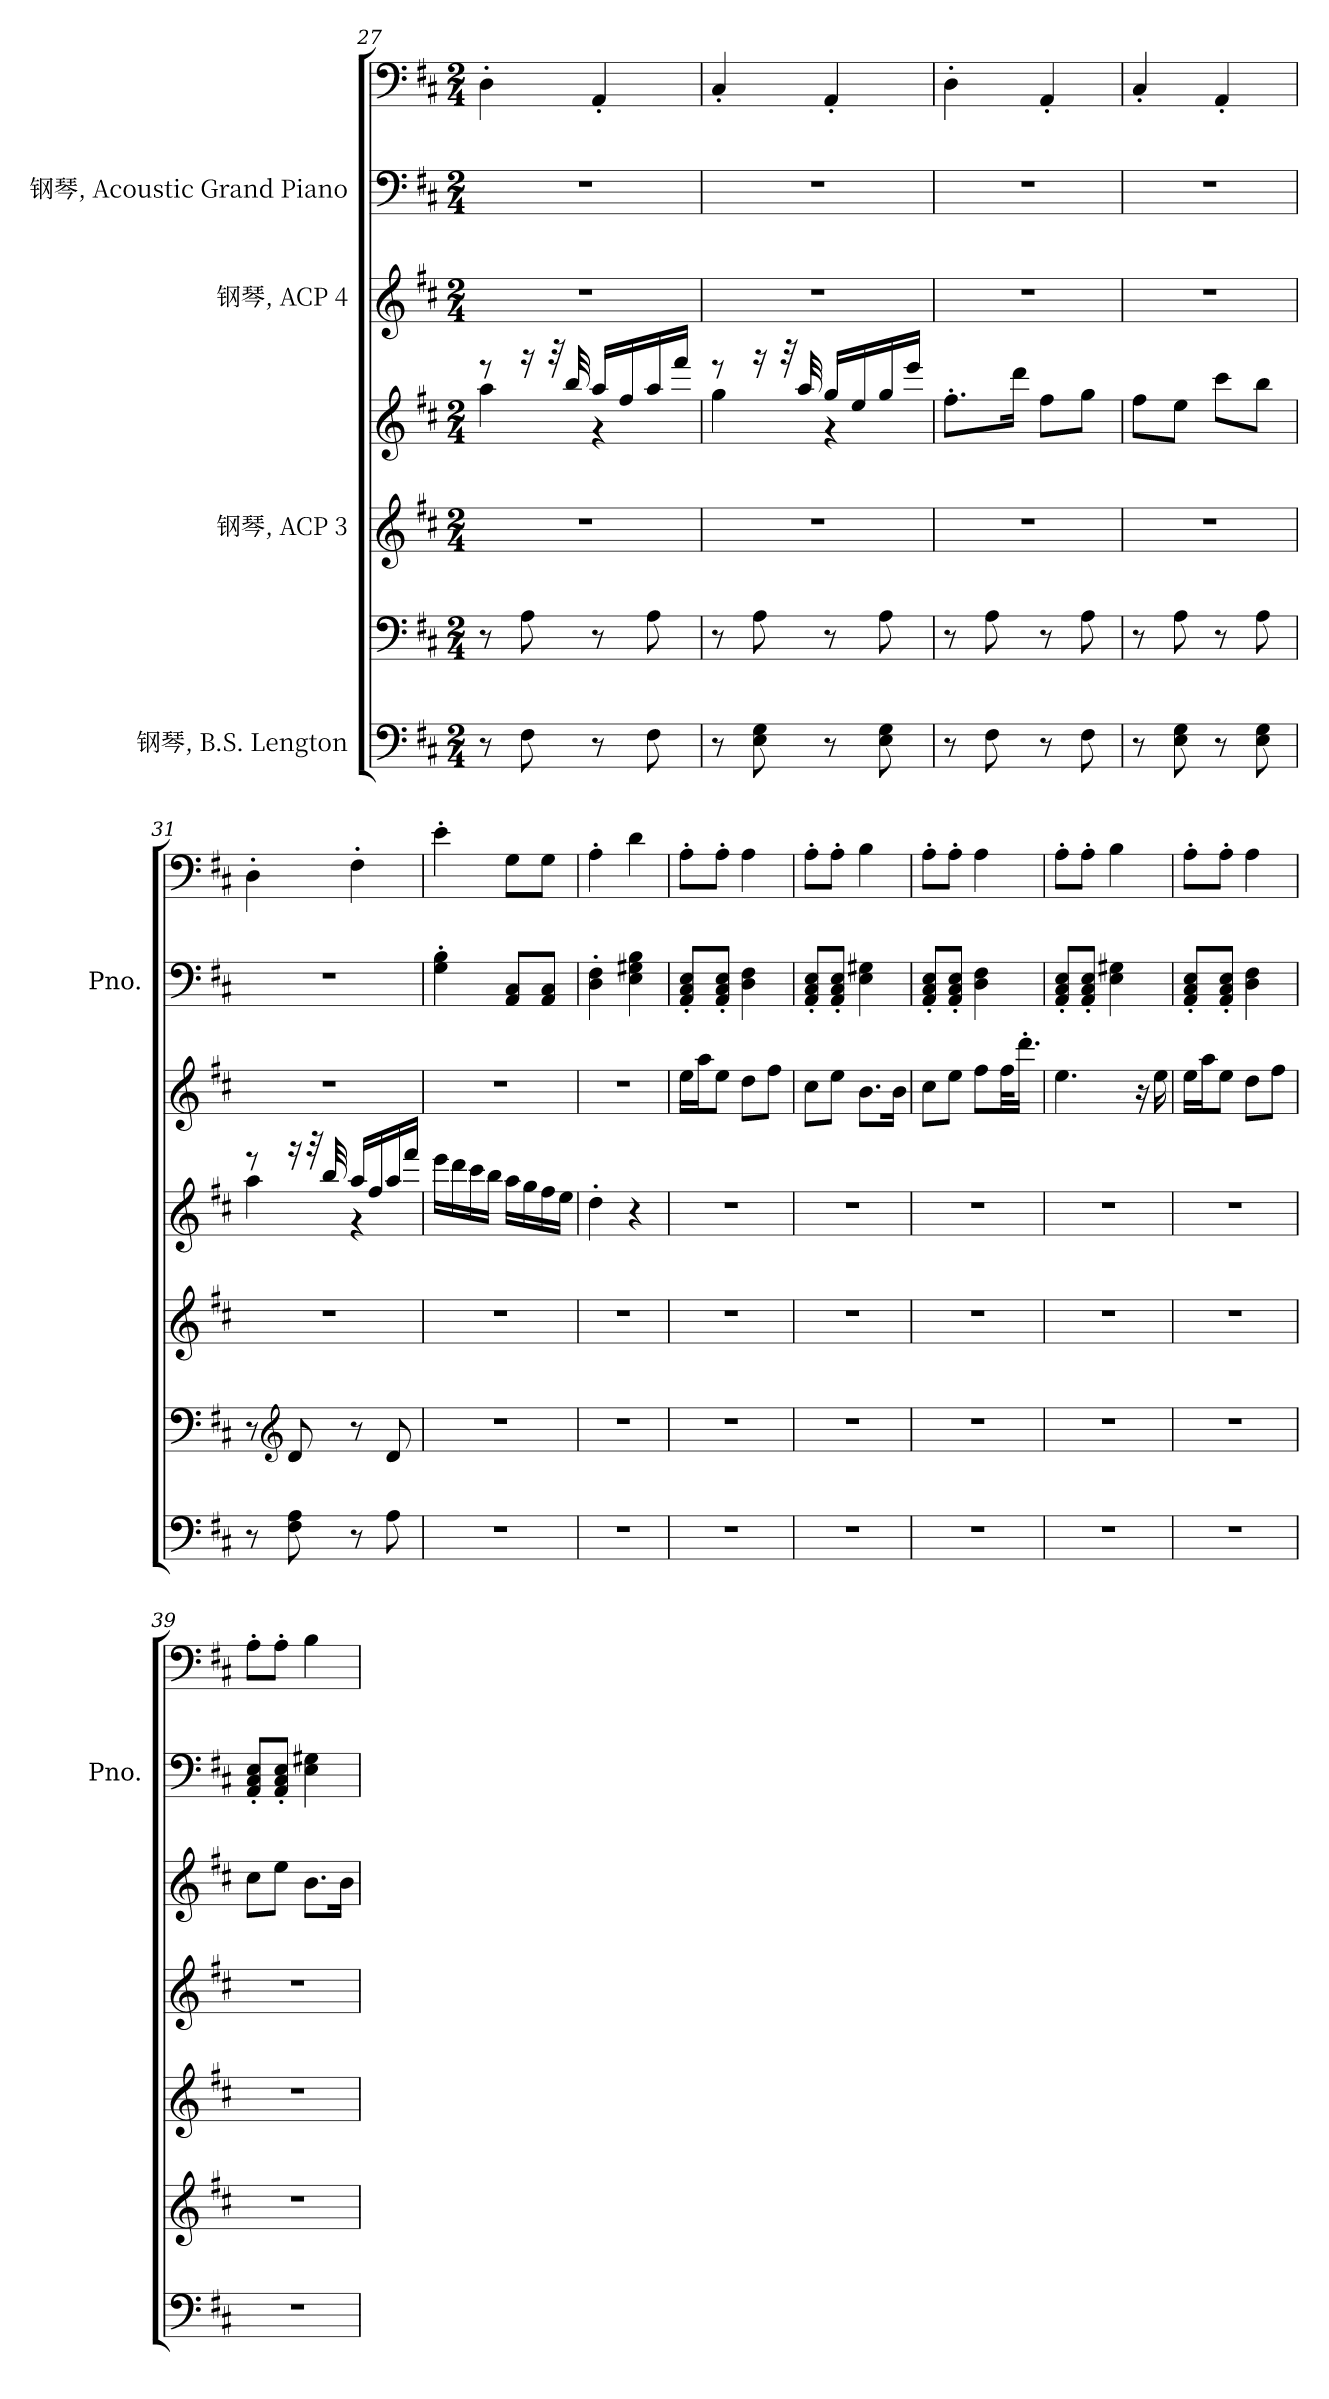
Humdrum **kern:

**kern	**kern	**kern	**kern	**kern	**kern	**kern
*part4	*part4	*part3	*part3	*part2	*part1	*part1
*staff7	*staff6	*staff5	*staff4	*staff3	*staff2	*staff1
*I"钢琴, B.S. Lengton	*	*I"钢琴, ACP 3	*	*I"钢琴, ACP 4	*I"钢琴, Acoustic Grand Piano	*
*	*	*	*	*	*I'Pno.	*
*clefF4	*clefF4	*clefG2	*clefG2	*clefG2	*clefF4	*clefF4
*k[f#c#]	*k[f#c#]	*k[f#c#]	*k[f#c#]	*k[f#c#]	*k[f#c#]	*k[f#c#]
*M2/4	*M2/4	*M2/4	*M2/4	*M2/4	*M2/4	*M2/4
=27	=27	=27	=27	=27	=27	=27
*	*	*	*^	*	*	*
8r	8r	2r	8r	4aa\	2r	2r	4D'\
8F#\	8A\	.	16r	.	.	.	.
.	.	.	32r	.	.	.	.
.	.	.	32bb/	.	.	.	.
8r	8r	.	16aa/LL	4r	.	.	4AA'/
.	.	.	16ff#/	.	.	.	.
8F#\	8A\	.	16aa/	.	.	.	.
.	.	.	16fff#/JJ	.	.	.	.
!!LO:PB:g=z
=28	=28	=28	=28	=28	=28	=28	=28
8r	8r	2r	8r	4gg\	2r	2r	4C#'/
8E\ 8G\	8A\	.	16r	.	.	.	.
.	.	.	32r	.	.	.	.
.	.	.	32aa/	.	.	.	.
8r	8r	.	16gg/LL	4r	.	.	4AA'/
.	.	.	16ee/	.	.	.	.
8E\ 8G\	8A\	.	16gg/	.	.	.	.
.	.	.	16eee/JJ	.	.	.	.
*	*	*	*v	*v	*	*	*
=29	=29	=29	=29	=29	=29	=29
8r	8r	2r	8.ff#'\L	2r	2r	4D'\
8F#\	8A\	.	.	.	.	.
.	.	.	16ddd\Jk	.	.	.
8r	8r	.	8ff#\L	.	.	4AA'/
8F#\	8A\	.	8gg\J	.	.	.
=30	=30	=30	=30	=30	=30	=30
8r	8r	2r	8ff#\L	2r	2r	4C#'/
8E\ 8G\	8A\	.	8ee\J	.	.	.
8r	8r	.	8ccc#\L	.	.	4AA'/
8E\ 8G\	8A\	.	8bb\J	.	.	.
=31	=31	=31	=31	=31	=31	=31
*	*	*	*^	*	*	*
8r	8r	2r	8r	4aa\	2r	2r	4D'\
*	*clefG2	*	*	*	*	*	*
8F#\ 8A\	8d/	.	16r	.	.	.	.
.	.	.	32r	.	.	.	.
.	.	.	32bb/	.	.	.	.
8r	8r	.	16aa/LL	4r	.	.	4F#'\
.	.	.	16ff#/	.	.	.	.
8A\	8d/	.	16aa/	.	.	.	.
.	.	.	16fff#/JJ	.	.	.	.
*	*	*	*v	*v	*	*	*
=32	=32	=32	=32	=32	=32	=32
2r	2r	2r	16eee\LL	2r	4G\' 4B\'	4e'\
.	.	.	16ddd\	.	.	.
.	.	.	16ccc#\	.	.	.
.	.	.	16bb\JJ	.	.	.
.	.	.	16aa\LL	.	8AA/ 8C#/L	8G\L
.	.	.	16gg\	.	.	.
.	.	.	16ff#\	.	8AA/ 8C#/J	8G\J
.	.	.	16ee\JJ	.	.	.
!!LO:PB:g=z
=33	=33	=33	=33	=33	=33	=33
2r	2r	2r	4dd'\	2r	4D\' 4F#\'	4A'\
.	.	.	4r	.	4E\ 4G#X\ 4B\	4d\
=34	=34	=34	=34	=34	=34	=34
2r	2r	2r	2r	16ee\LL	8AA/' 8C#/' 8E/'L	8A'\L
.	.	.	.	16aa\J	.	.
.	.	.	.	8ee\J	8AA/' 8C#/' 8E/'J	8A'\J
.	.	.	.	8dd\L	4D\ 4F#\	4A\
.	.	.	.	8ff#\J	.	.
=35	=35	=35	=35	=35	=35	=35
2r	2r	2r	2r	8cc#\L	8AA/' 8C#/' 8E/'L	8A'\L
.	.	.	.	8ee\J	8AA/' 8C#/' 8E/'J	8A'\J
.	.	.	.	8.b\L	4E\ 4G#X\	4B\
.	.	.	.	16b\Jk	.	.
=36	=36	=36	=36	=36	=36	=36
2r	2r	2r	2r	8cc#\L	8AA/' 8C#/' 8E/'L	8A'\L
.	.	.	.	8ee\J	8AA/' 8C#/' 8E/'J	8A'\J
.	.	.	.	8ff#\L	4D\ 4F#\	4A\
.	.	.	.	32ff#\KL	.	.
.	.	.	.	16.ddd'\JJ	.	.
=37	=37	=37	=37	=37	=37	=37
2r	2r	2r	2r	4.ee\	8AA/' 8C#/' 8E/'L	8A'\L
.	.	.	.	.	8AA/' 8C#/' 8E/'J	8A'\J
.	.	.	.	.	4E\ 4G#X\	4B\
.	.	.	.	16r	.	.
.	.	.	.	16ee\	.	.
=38	=38	=38	=38	=38	=38	=38
2r	2r	2r	2r	16ee\LL	8AA/' 8C#/' 8E/'L	8A'\L
.	.	.	.	16aa\J	.	.
.	.	.	.	8ee\J	8AA/' 8C#/' 8E/'J	8A'\J
.	.	.	.	8dd\L	4D\ 4F#\	4A\
.	.	.	.	8ff#\J	.	.
=39	=39	=39	=39	=39	=39	=39
2r	2r	2r	2r	8cc#\L	8AA/' 8C#/' 8E/'L	8A'\L
.	.	.	.	8ee\J	8AA/' 8C#/' 8E/'J	8A'\J
.	.	.	.	8.b\L	4E\ 4G#X\	4B\
.	.	.	.	16b\Jk	.	.
=	=	=	=	=	=	=
*-	*-	*-	*-	*-	*-	*-
